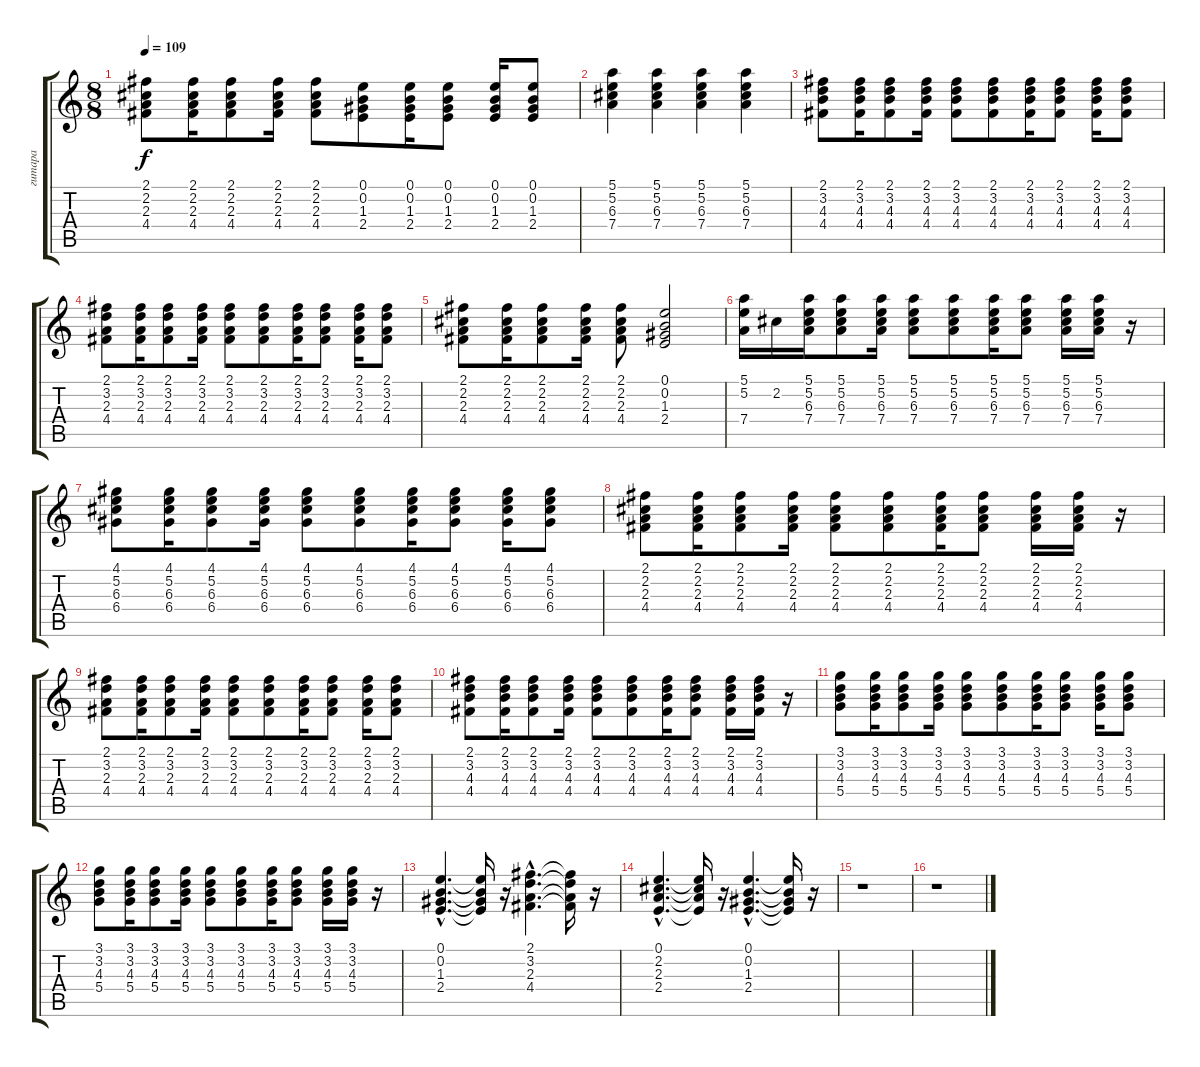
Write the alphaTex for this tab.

\track ("гитара" "гитара") {instrument acousticguitarnylon}
\staff {score tabs}
\tuning (E4 B3 G3 D3 A2 E2) {hide}
\ts (8 8)
\tempo 109
\clef g2
\ks c
(2.1 2.2 2.3 4.4).8{dy f} (2.1 2.2 2.3 4.4).16 (2.1 2.2 2.3 4.4).8 (2.1 2.2 2.3 4.4).16 (2.1 2.2 2.3 4.4).8 (0.1 0.2 1.3 2.4).8 (0.1 0.2 1.3 2.4).16 (0.1 0.2 1.3 2.4).8 (0.1 0.2 1.3 2.4).16 (0.1 0.2 1.3 2.4).8 |
(5.1 5.2 6.3 7.4).4 (5.1 5.2 6.3 7.4).4 (5.1 5.2 6.3 7.4).4 (5.1 5.2 6.3 7.4).4 |
(2.1 3.2 4.3 4.4).8 (2.1 3.2 4.3 4.4).16 (2.1 3.2 4.3 4.4).8 (2.1 3.2 4.3 4.4).16 (2.1 3.2 4.3 4.4).8 (2.1 3.2 4.3 4.4).8 (2.1 3.2 4.3 4.4).16 (2.1 3.2 4.3 4.4).8 (2.1 3.2 4.3 4.4).16 (2.1 3.2 4.3 4.4).8 |
(2.1 3.2 2.3 4.4).8 (2.1 3.2 2.3 4.4).16 (2.1 3.2 2.3 4.4).8 (2.1 3.2 2.3 4.4).16 (2.1 3.2 2.3 4.4).8 (2.1 3.2 2.3 4.4).8 (2.1 3.2 2.3 4.4).16 (2.1 3.2 2.3 4.4).8 (2.1 3.2 2.3 4.4).16 (2.1 3.2 2.3 4.4).8 |
(2.1 2.2 2.3 4.4).8 (2.1 2.2 2.3 4.4).16 (2.1 2.2 2.3 4.4).8 (2.1 2.2 2.3 4.4).16 (2.1 2.2 2.3 4.4).8 (0.1 0.2 1.3 2.4).2 |
(5.1 5.2 7.4).16 2.2.16 (5.1 5.2 6.3 7.4).16 (5.1 5.2 6.3 7.4).8 (5.1 5.2 6.3 7.4).16 (5.1 5.2 6.3 7.4).8 (5.1 5.2 6.3 7.4).8 (5.1 5.2 6.3 7.4).16 (5.1 5.2 6.3 7.4).8 (5.1 5.2 6.3 7.4).16 (5.1 5.2 6.3 7.4).16 r.16 |
(4.1 5.2 6.3 6.4).8 (4.1 5.2 6.3 6.4).16 (4.1 5.2 6.3 6.4).8 (4.1 5.2 6.3 6.4).16 (4.1 5.2 6.3 6.4).8 (4.1 5.2 6.3 6.4).8 (4.1 5.2 6.3 6.4).16 (4.1 5.2 6.3 6.4).8 (4.1 5.2 6.3 6.4).16 (4.1 5.2 6.3 6.4).8 |
(2.1 2.2 2.3 4.4).8 (2.1 2.2 2.3 4.4).16 (2.1 2.2 2.3 4.4).8 (2.1 2.2 2.3 4.4).16 (2.1 2.2 2.3 4.4).8 (2.1 2.2 2.3 4.4).8 (2.1 2.2 2.3 4.4).16 (2.1 2.2 2.3 4.4).8 (2.1 2.2 2.3 4.4).16 (2.1 2.2 2.3 4.4).16 r.16 |
(2.1 3.2 2.3 4.4).8 (2.1 3.2 2.3 4.4).16 (2.1 3.2 2.3 4.4).8 (2.1 3.2 2.3 4.4).16 (2.1 3.2 2.3 4.4).8 (2.1 3.2 2.3 4.4).8 (2.1 3.2 2.3 4.4).16 (2.1 3.2 2.3 4.4).8 (2.1 3.2 2.3 4.4).16 (2.1 3.2 2.3 4.4).8 |
(2.1 3.2 4.3 4.4).8 (2.1 3.2 4.3 4.4).16 (2.1 3.2 4.3 4.4).8 (2.1 3.2 4.3 4.4).16 (2.1 3.2 4.3 4.4).8 (2.1 3.2 4.3 4.4).8 (2.1 3.2 4.3 4.4).16 (2.1 3.2 4.3 4.4).8 (2.1 3.2 4.3 4.4).16 (2.1 3.2 4.3 4.4).16 r.16 |
(3.1 3.2 4.3 5.4).8 (3.1 3.2 4.3 5.4).16 (3.1 3.2 4.3 5.4).8 (3.1 3.2 4.3 5.4).16 (3.1 3.2 4.3 5.4).8 (3.1 3.2 4.3 5.4).8 (3.1 3.2 4.3 5.4).16 (3.1 3.2 4.3 5.4).8 (3.1 3.2 4.3 5.4).16 (3.1 3.2 4.3 5.4).8 |
(3.1 3.2 4.3 5.4).8 (3.1 3.2 4.3 5.4).16 (3.1 3.2 4.3 5.4).8 (3.1 3.2 4.3 5.4).16 (3.1 3.2 4.3 5.4).8 (3.1 3.2 4.3 5.4).8 (3.1 3.2 4.3 5.4).16 (3.1 3.2 4.3 5.4).8 (3.1 3.2 4.3 5.4).16 (3.1 3.2 4.3 5.4).16 r.16 |
(0.1{hac} 0.2{hac} 1.3{hac} 2.4{hac}).4{d} (0.1{t} 0.2{t} 1.3{t} 2.4{t}).16 r.16 (2.1{hac} 3.2{hac} 2.3{hac} 4.4{hac}).4{d} (2.1{t} 3.2{t} 2.3{t} 4.4{t}).16 r.16 |
(0.1{hac} 2.2{hac} 2.3{hac} 2.4{hac}).4{d} (0.1{t} 2.2{t} 2.3{t} 2.4{t}).16 r.16 (0.1{hac} 0.2{hac} 1.3{hac} 2.4{hac}).4{d} (0.1{t} 0.2{t} 1.3{t} 2.4{t}).16 r.16 |
r.1 |
r.1
